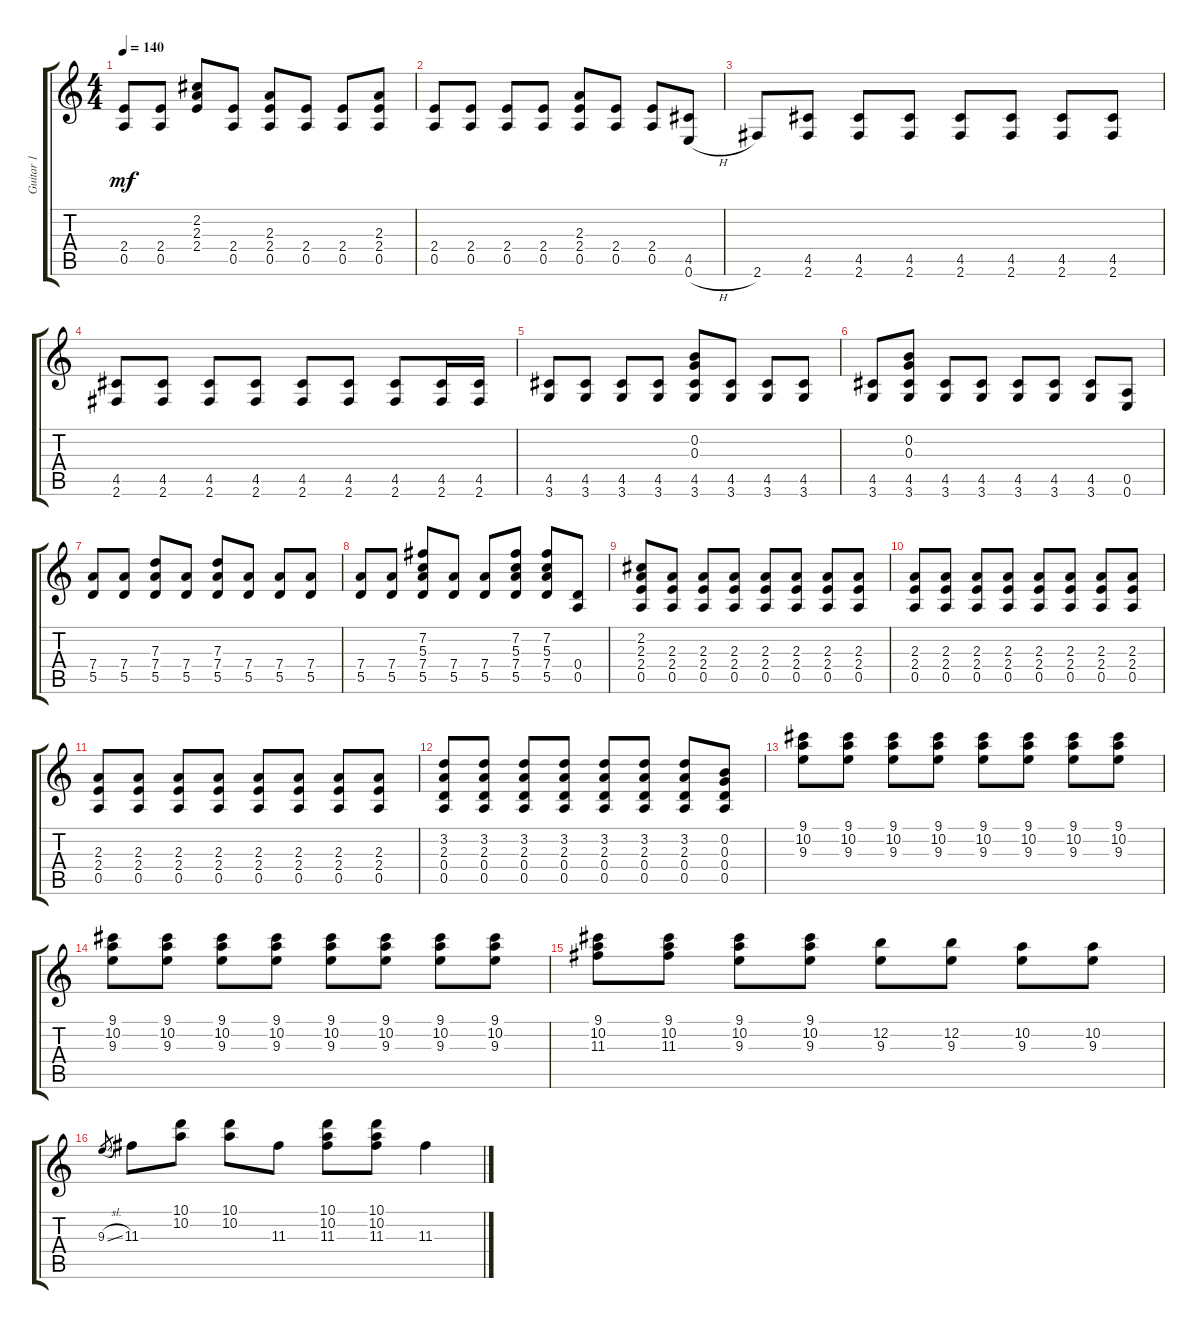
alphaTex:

\track ("Guitar 1" "Guitar 1") {instrument distortionguitar}
\staff {score tabs}
\tuning (E4 B3 G3 D3 A2 E2) {hide}
\ts (4 4)
\tempo 140
\clef g2
\ks c
(2.4 0.5).8{dy mf} (2.4 0.5).8 (2.2 2.3 2.4).8 (2.4 0.5).8 (2.3 2.4 0.5).8 (2.4 0.5).8 (2.4 0.5).8 (2.3 2.4 0.5).8 |
(2.4 0.5).8 (2.4 0.5).8 (2.4 0.5).8 (2.4 0.5).8 (2.3 2.4 0.5).8 (2.4 0.5).8 (2.4 0.5).8 (4.5 0.6{h}).8 |
2.6.8 (4.5 2.6).8 (4.5 2.6).8 (4.5 2.6).8 (4.5 2.6).8 (4.5 2.6).8 (4.5 2.6).8 (4.5 2.6).8 |
(4.5 2.6).8 (4.5 2.6).8 (4.5 2.6).8 (4.5 2.6).8 (4.5 2.6).8 (4.5 2.6).8 (4.5 2.6).8 (4.5 2.6).16 (4.5 2.6).16 |
(4.5 3.6).8 (4.5 3.6).8 (4.5 3.6).8 (4.5 3.6).8 (0.2 0.3 4.5 3.6).8 (4.5 3.6).8 (4.5 3.6).8 (4.5 3.6).8 |
(4.5 3.6).8 (0.2 0.3 4.5 3.6).8 (4.5 3.6).8 (4.5 3.6).8 (4.5 3.6).8 (4.5 3.6).8 (4.5 3.6).8 (0.5 0.6).8 |
(7.4 5.5).8 (7.4 5.5).8 (7.3 7.4 5.5).8 (7.4 5.5).8 (7.3 7.4 5.5).8 (7.4 5.5).8 (7.4 5.5).8 (7.4 5.5).8 |
(7.4 5.5).8 (7.4 5.5).8 (7.2 5.3 7.4 5.5).8 (7.4 5.5).8 (7.4 5.5).8 (7.2 5.3 7.4 5.5).8 (7.2 5.3 7.4 5.5).8 (0.4 0.5).8 |
(2.2 2.3 2.4 0.5).8 (2.3 2.4 0.5).8 (2.3 2.4 0.5).8 (2.3 2.4 0.5).8 (2.3 2.4 0.5).8 (2.3 2.4 0.5).8 (2.3 2.4 0.5).8 (2.3 2.4 0.5).8 |
(2.3 2.4 0.5).8 (2.3 2.4 0.5).8 (2.3 2.4 0.5).8 (2.3 2.4 0.5).8 (2.3 2.4 0.5).8 (2.3 2.4 0.5).8 (2.3 2.4 0.5).8 (2.3 2.4 0.5).8 |
(2.3 2.4 0.5).8 (2.3 2.4 0.5).8 (2.3 2.4 0.5).8 (2.3 2.4 0.5).8 (2.3 2.4 0.5).8 (2.3 2.4 0.5).8 (2.3 2.4 0.5).8 (2.3 2.4 0.5).8 |
(3.2 2.3 0.4 0.5).8 (3.2 2.3 0.4 0.5).8 (3.2 2.3 0.4 0.5).8 (3.2 2.3 0.4 0.5).8 (3.2 2.3 0.4 0.5).8 (3.2 2.3 0.4 0.5).8 (3.2 2.3 0.4 0.5).8 (0.2 0.3 0.4 0.5).8 |
(9.1 10.2 9.3).8 (9.1 10.2 9.3).8 (9.1 10.2 9.3).8 (9.1 10.2 9.3).8 (9.1 10.2 9.3).8 (9.1 10.2 9.3).8 (9.1 10.2 9.3).8 (9.1 10.2 9.3).8 |
(9.1 10.2 9.3).8 (9.1 10.2 9.3).8 (9.1 10.2 9.3).8 (9.1 10.2 9.3).8 (9.1 10.2 9.3).8 (9.1 10.2 9.3).8 (9.1 10.2 9.3).8 (9.1 10.2 9.3).8 |
(9.1 10.2 11.3).8 (9.1 10.2 11.3).8 (9.1 10.2 9.3).8 (9.1 10.2 9.3).8 (12.2 9.3).8 (12.2 9.3).8 (10.2 9.3).8 (10.2 9.3).8 |
9.3{sl}.8{gr} 11.3.8 (10.1 10.2).8 (10.1 10.2).8 11.3.8 (10.1 10.2 11.3).8 (10.1 10.2 11.3).8 11.3.4
